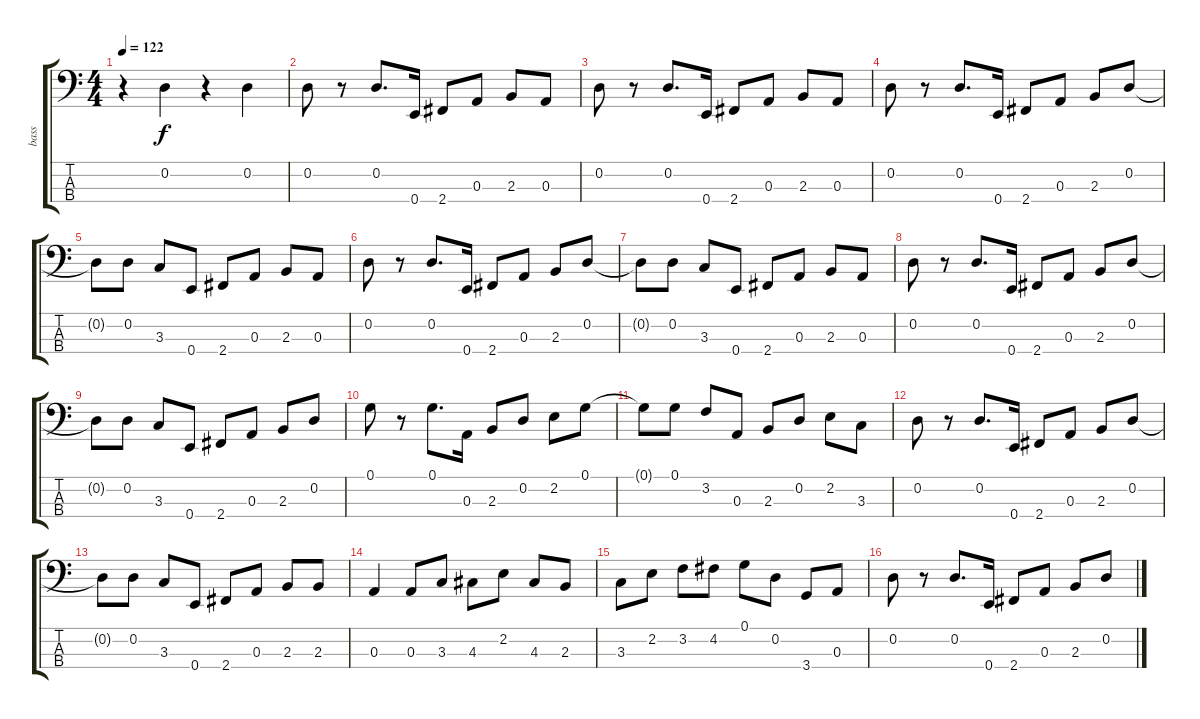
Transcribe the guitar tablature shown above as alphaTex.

\track ("bass" "bass") {instrument acousticbass}
\staff {score tabs}
\tuning (G2 D2 A1 E1) {hide}
\ts (4 4)
\tempo 122
\clef f4
\ks c
r.4{dy f} 0.2.4 r.4 0.2.4 |
0.2.8 r.8 0.2.8{d} 0.4.16 2.4.8 0.3.8 2.3.8 0.3.8 |
0.2.8 r.8 0.2.8{d} 0.4.16 2.4.8 0.3.8 2.3.8 0.3.8 |
0.2.8 r.8 0.2.8{d} 0.4.16 2.4.8 0.3.8 2.3.8 0.2.8 |
0.2{t}.8 0.2.8 3.3.8 0.4.8 2.4.8 0.3.8 2.3.8 0.3.8 |
0.2.8 r.8 0.2.8{d} 0.4.16 2.4.8 0.3.8 2.3.8 0.2.8 |
0.2{t}.8 0.2.8 3.3.8 0.4.8 2.4.8 0.3.8 2.3.8 0.3.8 |
0.2.8 r.8 0.2.8{d} 0.4.16 2.4.8 0.3.8 2.3.8 0.2.8 |
0.2{t}.8 0.2.8 3.3.8 0.4.8 2.4.8 0.3.8 2.3.8 0.2.8 |
0.1.8 r.8 0.1.8{d} 0.3.16 2.3.8 0.2.8 2.2.8 0.1.8 |
0.1{t}.8 0.1.8 3.2.8 0.3.8 2.3.8 0.2.8 2.2.8 3.3.8 |
0.2.8 r.8 0.2.8{d} 0.4.16 2.4.8 0.3.8 2.3.8 0.2.8 |
0.2{t}.8 0.2.8 3.3.8 0.4.8 2.4.8 0.3.8 2.3.8 2.3.8 |
0.3.4 0.3.8 3.3.8 4.3.8 2.2.8 4.3.8 2.3.8 |
3.3.8 2.2.8 3.2.8 4.2.8 0.1.8 0.2.8 3.4.8 0.3.8 |
0.2.8 r.8 0.2.8{d} 0.4.16 2.4.8 0.3.8 2.3.8 0.2.8
